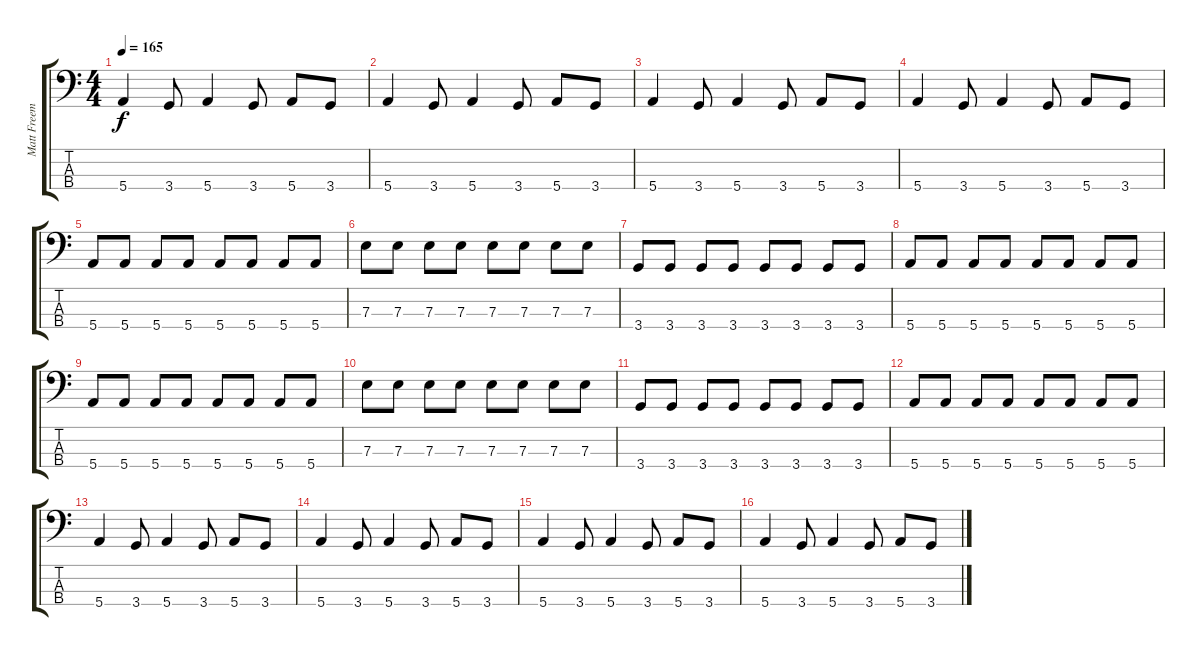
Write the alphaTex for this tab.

\track ("Matt Freeman - Bass" "Matt Freem") {instrument electricbasspick}
\staff {score tabs}
\tuning (G2 D2 A1 E1) {hide}
\ts (4 4)
\tempo 165
\clef f4
\ks c
5.4.4{dy f} 3.4.8 5.4.4 3.4.8 5.4.8 3.4.8 |
5.4.4 3.4.8 5.4.4 3.4.8 5.4.8 3.4.8 |
5.4.4 3.4.8 5.4.4 3.4.8 5.4.8 3.4.8 |
5.4.4 3.4.8 5.4.4 3.4.8 5.4.8 3.4.8 |
5.4.8 5.4.8 5.4.8 5.4.8 5.4.8 5.4.8 5.4.8 5.4.8 |
7.3.8 7.3.8 7.3.8 7.3.8 7.3.8 7.3.8 7.3.8 7.3.8 |
3.4.8 3.4.8 3.4.8 3.4.8 3.4.8 3.4.8 3.4.8 3.4.8 |
5.4.8 5.4.8 5.4.8 5.4.8 5.4.8 5.4.8 5.4.8 5.4.8 |
5.4.8 5.4.8 5.4.8 5.4.8 5.4.8 5.4.8 5.4.8 5.4.8 |
7.3.8 7.3.8 7.3.8 7.3.8 7.3.8 7.3.8 7.3.8 7.3.8 |
3.4.8 3.4.8 3.4.8 3.4.8 3.4.8 3.4.8 3.4.8 3.4.8 |
5.4.8 5.4.8 5.4.8 5.4.8 5.4.8 5.4.8 5.4.8 5.4.8 |
5.4.4 3.4.8 5.4.4 3.4.8 5.4.8 3.4.8 |
5.4.4 3.4.8 5.4.4 3.4.8 5.4.8 3.4.8 |
5.4.4 3.4.8 5.4.4 3.4.8 5.4.8 3.4.8 |
5.4.4 3.4.8 5.4.4 3.4.8 5.4.8 3.4.8
